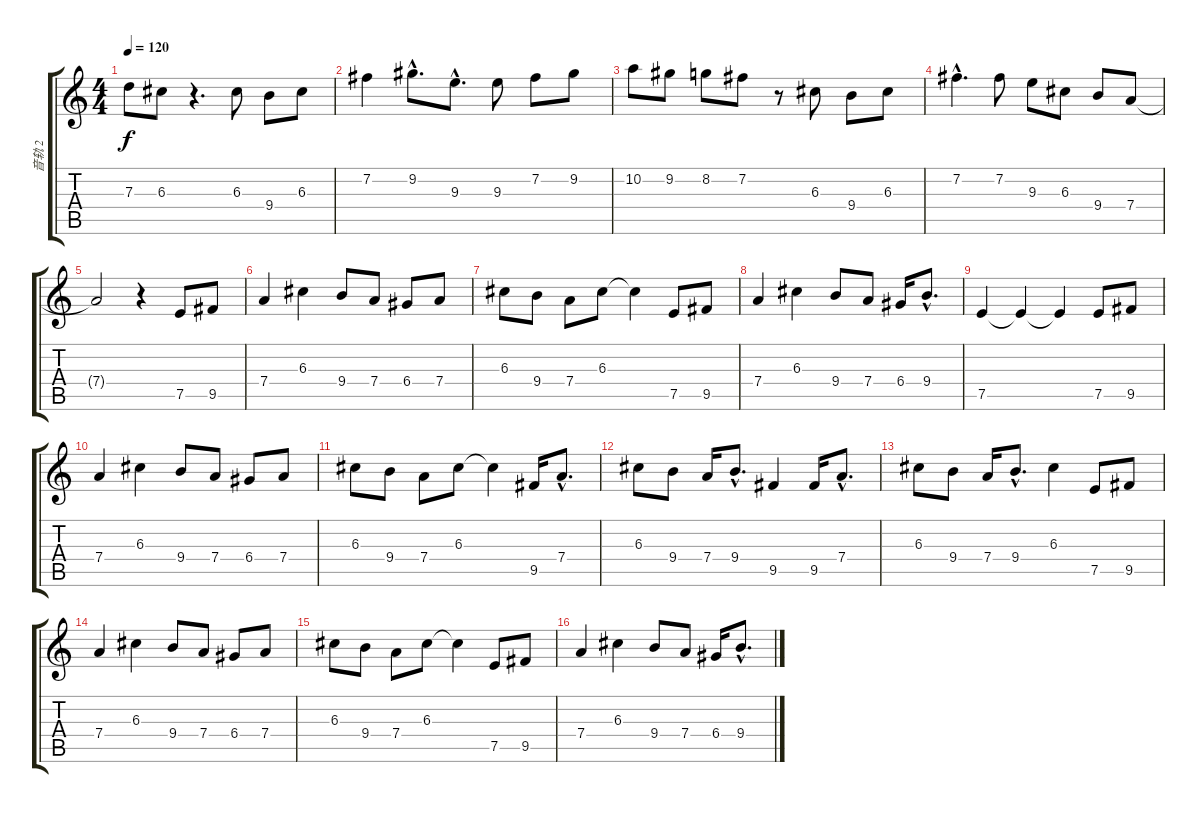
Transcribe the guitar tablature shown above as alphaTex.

\track ("音轨 2" "音轨 2") {instrument acousticguitarnylon}
\staff {score tabs}
\tuning (E4 B3 G3 D3 A2 E2) {hide}
\ts (4 4)
\tempo 120
\clef g2
\ks c
7.3.8{dy f} 6.3.8 r.4{d} 6.3.8 9.4.8 6.3.8 |
7.2.4 9.2{hac}.8{d} 9.3{hac}.8{d} 9.3.8 7.2.8 9.2.8 |
10.2.8 9.2.8 8.2.8 7.2.8 r.8 6.3.8 9.4.8 6.3.8 |
7.2{hac}.4{d} 7.2.8 9.3.8 6.3.8 9.4.8 7.4.8 |
7.4{t}.2 r.4 7.5.8 9.5.8 |
7.4.4 6.3.4 9.4.8 7.4.8 6.4.8 7.4.8 |
6.3.8 9.4.8 7.4.8 6.3.8 6.3{t}.4 7.5.8 9.5.8 |
7.4.4 6.3.4 9.4.8 7.4.8 6.4.16 9.4{hac}.8{d} |
7.5.4 7.5{t}.4 7.5{t}.4 7.5.8 9.5.8 |
7.4.4 6.3.4 9.4.8 7.4.8 6.4.8 7.4.8 |
6.3.8 9.4.8 7.4.8 6.3.8 6.3{t}.4 9.5.16 7.4{hac}.8{d} |
6.3.8 9.4.8 7.4.16 9.4{hac}.8{d} 9.5.4 9.5.16 7.4{hac}.8{d} |
6.3.8 9.4.8 7.4.16 9.4{hac}.8{d} 6.3.4 7.5.8 9.5.8 |
7.4.4 6.3.4 9.4.8 7.4.8 6.4.8 7.4.8 |
6.3.8 9.4.8 7.4.8 6.3.8 6.3{t}.4 7.5.8 9.5.8 |
7.4.4 6.3.4 9.4.8 7.4.8 6.4.16 9.4{hac}.8{d}
